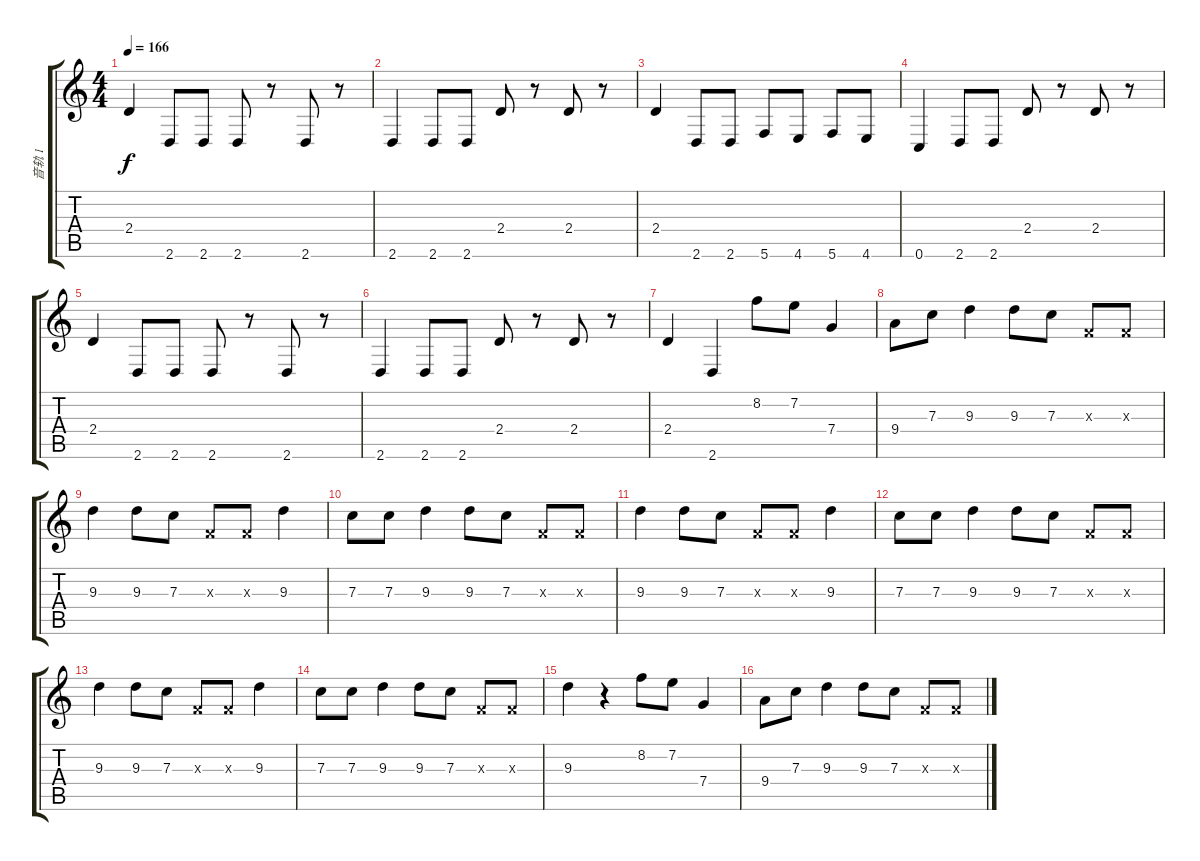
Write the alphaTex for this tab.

\track ("音轨 1" "音轨 1") {instrument distortionguitar}
\staff {score tabs}
\tuning (D4 A3 F3 C3 G2 C2) {hide}
\ts (4 4)
\tempo 166
\clef g2
\ks c
2.4.4{dy f} 2.6.8 2.6.8 2.6.8 r.8 2.6.8 r.8 |
2.6.4 2.6.8 2.6.8 2.4.8 r.8 2.4.8 r.8 |
2.4.4 2.6.8 2.6.8 5.6.8 4.6.8 5.6.8 4.6.8 |
0.6.4 2.6.8 2.6.8 2.4.8 r.8 2.4.8 r.8 |
2.4.4 2.6.8 2.6.8 2.6.8 r.8 2.6.8 r.8 |
2.6.4 2.6.8 2.6.8 2.4.8 r.8 2.4.8 r.8 |
2.4.4 2.6.4 8.2.8 7.2.8 7.4.4 |
9.4.8 7.3.8 9.3.4 9.3.8 7.3.8 0.3{x}.8 0.3{x}.8 |
9.3.4 9.3.8 7.3.8 0.3{x}.8 0.3{x}.8 9.3.4 |
7.3.8 7.3.8 9.3.4 9.3.8 7.3.8 0.3{x}.8 0.3{x}.8 |
9.3.4 9.3.8 7.3.8 0.3{x}.8 0.3{x}.8 9.3.4 |
7.3.8 7.3.8 9.3.4 9.3.8 7.3.8 0.3{x}.8 0.3{x}.8 |
9.3.4 9.3.8 7.3.8 0.3{x}.8 0.3{x}.8 9.3.4 |
7.3.8 7.3.8 9.3.4 9.3.8 7.3.8 0.3{x}.8 0.3{x}.8 |
9.3.4 r.4 8.2.8 7.2.8 7.4.4 |
9.4.8 7.3.8 9.3.4 9.3.8 7.3.8 0.3{x}.8 0.3{x}.8
